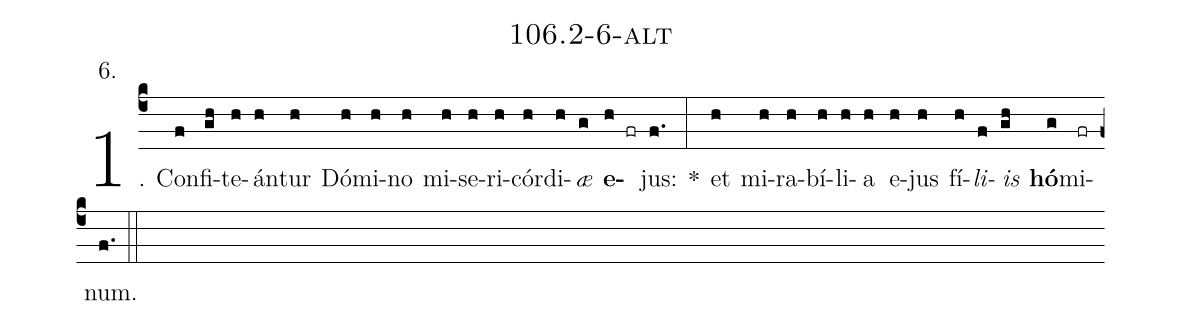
name: 106.2-6-alt;
annotation: 6.;
%%
(c4)1. Con(f)fi(gh)te(h)án(h)tur(h) Dó(h)mi(h)no(h) mi(h)se(h)ri(h)cór(h)di(h)<i>æ</i>(g) <b>e</b>(h fr)jus:(f.) *(:) et(h) mi(h)ra(h)bí(h)li(h)a(h) e(h)jus(h) fí(h)<i>li</i>(f)<i>is</i>(gh) <b>hó</b>(g)mi(fr)num.(f.) (::)
